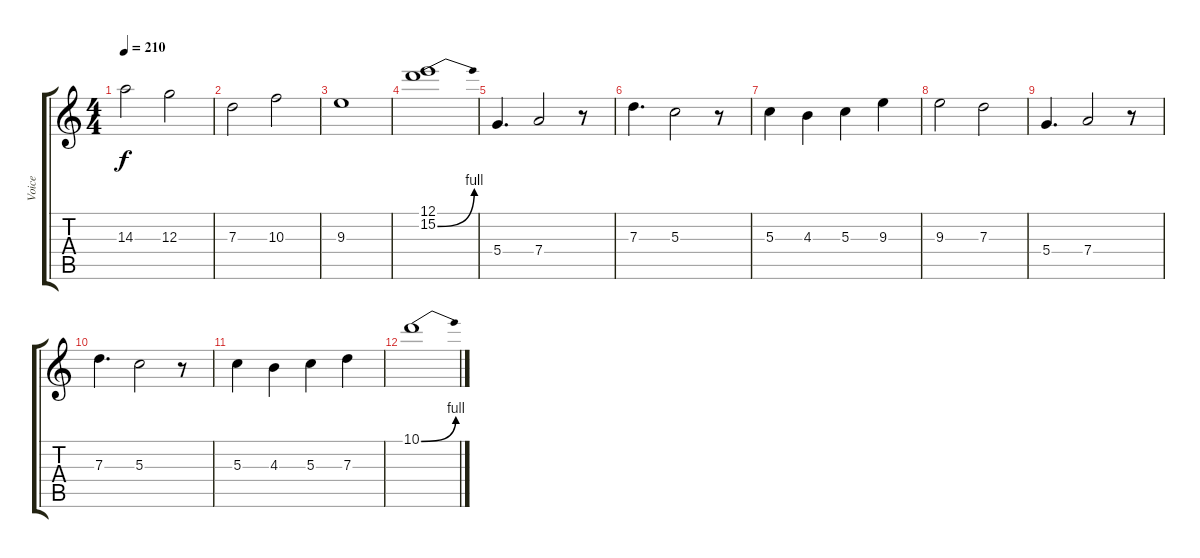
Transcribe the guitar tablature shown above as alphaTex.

\track ("Voice" "Voice") {instrument distortionguitar}
\staff {score tabs}
\tuning (E4 B3 G3 D3 A2 E2) {hide}
\ts (4 4)
\tempo 210
\clef g2
\ks c
14.3.2{dy f} 12.3.2 |
7.3.2 10.3.2 |
9.3.1 |
(12.1 15.2{be (bend 0 0 60 4)}).1 |
5.4.4{d} 7.4.2 r.8 |
7.3.4{d} 5.3.2 r.8 |
5.3.4 4.3.4 5.3.4 9.3.4 |
9.3.2 7.3.2 |
5.4.4{d} 7.4.2 r.8 |
7.3.4{d} 5.3.2 r.8 |
5.3.4 4.3.4 5.3.4 7.3.4 |
10.1{be (bend 0 0 60 4)}.1
